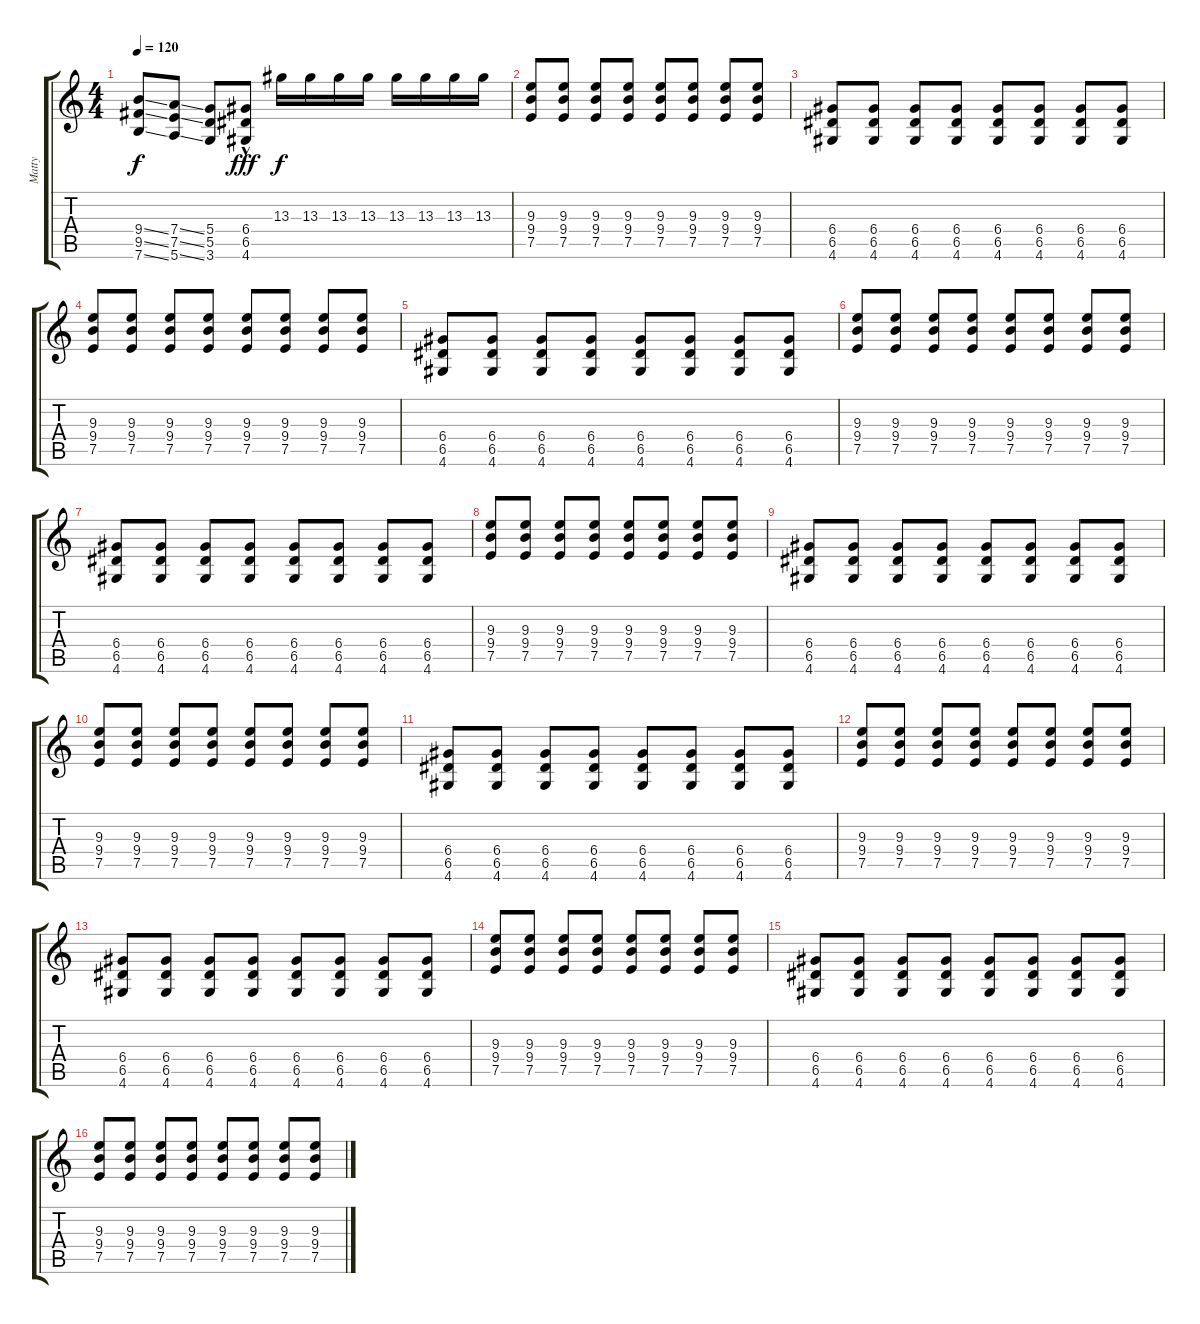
\track ("Matty" "Matty") {instrument overdrivenguitar}
\staff {score tabs}
\tuning (E4 B3 G3 D3 A2 E2) {hide}
\ts (4 4)
\tempo 120
\clef g2
\ks c
(9.4{ss} 9.5{ss} 7.6{ss}).8{dy f} (7.4{ss} 7.5{ss} 5.6{ss}).8 (5.4 5.5 3.6).8 (6.4{hac} 6.5{hac} 4.6{hac}).8{dy fff} 13.3.16{dy f} 13.3.16 13.3.16 13.3.16 13.3.16 13.3.16 13.3.16 13.3.16 |
(9.3 9.4 7.5).8 (9.3 9.4 7.5).8 (9.3 9.4 7.5).8 (9.3 9.4 7.5).8 (9.3 9.4 7.5).8 (9.3 9.4 7.5).8 (9.3 9.4 7.5).8 (9.3 9.4 7.5).8 |
(6.4 6.5 4.6).8 (6.4 6.5 4.6).8 (6.4 6.5 4.6).8 (6.4 6.5 4.6).8 (6.4 6.5 4.6).8 (6.4 6.5 4.6).8 (6.4 6.5 4.6).8 (6.4 6.5 4.6).8 |
(9.3 9.4 7.5).8 (9.3 9.4 7.5).8 (9.3 9.4 7.5).8 (9.3 9.4 7.5).8 (9.3 9.4 7.5).8 (9.3 9.4 7.5).8 (9.3 9.4 7.5).8 (9.3 9.4 7.5).8 |
(6.4 6.5 4.6).8 (6.4 6.5 4.6).8 (6.4 6.5 4.6).8 (6.4 6.5 4.6).8 (6.4 6.5 4.6).8 (6.4 6.5 4.6).8 (6.4 6.5 4.6).8 (6.4 6.5 4.6).8 |
(9.3 9.4 7.5).8 (9.3 9.4 7.5).8 (9.3 9.4 7.5).8 (9.3 9.4 7.5).8 (9.3 9.4 7.5).8 (9.3 9.4 7.5).8 (9.3 9.4 7.5).8 (9.3 9.4 7.5).8 |
(6.4 6.5 4.6).8 (6.4 6.5 4.6).8 (6.4 6.5 4.6).8 (6.4 6.5 4.6).8 (6.4 6.5 4.6).8 (6.4 6.5 4.6).8 (6.4 6.5 4.6).8 (6.4 6.5 4.6).8 |
(9.3 9.4 7.5).8 (9.3 9.4 7.5).8 (9.3 9.4 7.5).8 (9.3 9.4 7.5).8 (9.3 9.4 7.5).8 (9.3 9.4 7.5).8 (9.3 9.4 7.5).8 (9.3 9.4 7.5).8 |
(6.4 6.5 4.6).8 (6.4 6.5 4.6).8 (6.4 6.5 4.6).8 (6.4 6.5 4.6).8 (6.4 6.5 4.6).8 (6.4 6.5 4.6).8 (6.4 6.5 4.6).8 (6.4 6.5 4.6).8 |
(9.3 9.4 7.5).8 (9.3 9.4 7.5).8 (9.3 9.4 7.5).8 (9.3 9.4 7.5).8 (9.3 9.4 7.5).8 (9.3 9.4 7.5).8 (9.3 9.4 7.5).8 (9.3 9.4 7.5).8 |
(6.4 6.5 4.6).8 (6.4 6.5 4.6).8 (6.4 6.5 4.6).8 (6.4 6.5 4.6).8 (6.4 6.5 4.6).8 (6.4 6.5 4.6).8 (6.4 6.5 4.6).8 (6.4 6.5 4.6).8 |
(9.3 9.4 7.5).8 (9.3 9.4 7.5).8 (9.3 9.4 7.5).8 (9.3 9.4 7.5).8 (9.3 9.4 7.5).8 (9.3 9.4 7.5).8 (9.3 9.4 7.5).8 (9.3 9.4 7.5).8 |
(6.4 6.5 4.6).8 (6.4 6.5 4.6).8 (6.4 6.5 4.6).8 (6.4 6.5 4.6).8 (6.4 6.5 4.6).8 (6.4 6.5 4.6).8 (6.4 6.5 4.6).8 (6.4 6.5 4.6).8 |
(9.3 9.4 7.5).8 (9.3 9.4 7.5).8 (9.3 9.4 7.5).8 (9.3 9.4 7.5).8 (9.3 9.4 7.5).8 (9.3 9.4 7.5).8 (9.3 9.4 7.5).8 (9.3 9.4 7.5).8 |
(6.4 6.5 4.6).8 (6.4 6.5 4.6).8 (6.4 6.5 4.6).8 (6.4 6.5 4.6).8 (6.4 6.5 4.6).8 (6.4 6.5 4.6).8 (6.4 6.5 4.6).8 (6.4 6.5 4.6).8 |
(9.3 9.4 7.5).8 (9.3 9.4 7.5).8 (9.3 9.4 7.5).8 (9.3 9.4 7.5).8 (9.3 9.4 7.5).8 (9.3 9.4 7.5).8 (9.3 9.4 7.5).8 (9.3 9.4 7.5).8
